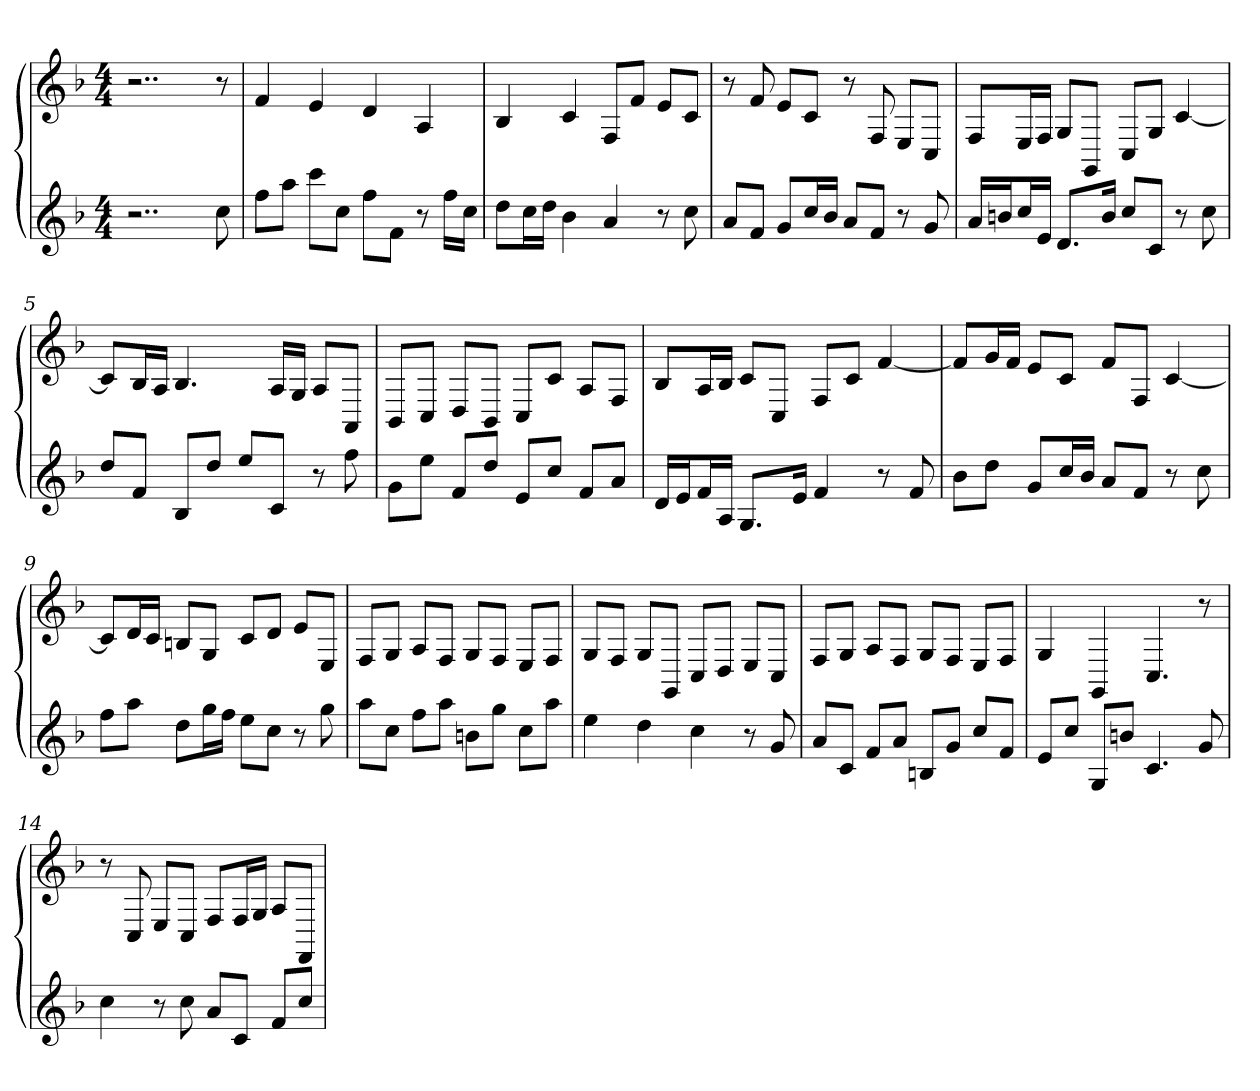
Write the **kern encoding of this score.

**kern	**kern
*part1	*part1
*staff2	*staff1
*k[b-]	*k[b-]
*F:	*F:
*M4/4	*M4/4
=	=
2..r	2..r
8cc	8r
=1	=1
8ffL	4f
8aaJ	.
8cccL	4e
8ccJ	.
8ffL	4d
8fJ	.
8r	4A
16ffLL	.
16ccJJ	.
=2	=2
8ddL	4B-
16ccL	.
16ddJJ	.
4b-	4c
4a	8FL
.	8fJ
8r	8eL
8cc	8cJ
=3	=3
8aL	8r
8fJ	8f
8gL	8eL
16ccL	8cJ
16b-JJ	.
8aL	8r
8fJ	8F
8r	8EL
8g	8CJ
=4	=4
16aLL	8FL
16bnJ	.
16ccL	16EL
16eJJ	16FJJ
8.dL	8GL
.	8GGJ
16bJk	.
8ccL	8CL
8cJ	8GJ
8r	[4c
8cc	.
=5	=5
8ddL	8cL]
8fJ	16B-L
.	16AJJ
8B-L	4.B-
8ddJ	.
8eeL	.
8cJ	16ALL
.	16GJJ
8r	8AL
8ff	8AAJ
=6	=6
8gL	8BB-L
8eeJ	8CJ
8fL	8DL
8ddJ	8BB-J
8eL	8CL
8ccJ	8cJ
8fL	8AL
8aJ	8FJ
=7	=7
16dLL	8B-L
16eJ	.
16fL	16AL
16AJJ	16B-JJ
8.GL	8cL
.	8CJ
16eJk	.
4f	8FL
.	8cJ
8r	[4f
8f	.
=8	=8
8b-L	8fL]
8ddJ	16gL
.	16fJJ
8gL	8eL
16ccL	8cJ
16b-JJ	.
8aL	8fL
8fJ	8FJ
8r	[4c
8cc	.
=9	=9
8ffL	8cL]
8aaJ	16dL
.	16cJJ
8ddL	8BnL
16ggL	8GJ
16ffJJ	.
8eeL	8cL
8ccJ	8dJ
8r	8eL
8gg	8EJ
=10	=10
8aaL	8FL
8ccJ	8GJ
8ffL	8AL
8aaJ	8FJ
8bnL	8GL
8ggJ	8FJ
8ccL	8EL
8aaJ	8FJ
=11	=11
4ee	8GL
.	8FJ
4dd	8GL
.	8GGJ
4cc	8CL
.	8DJ
8r	8EL
8g	8CJ
=12	=12
8aL	8FL
8cJ	8GJ
8fL	8AL
8aJ	8FJ
8BnL	8GL
8gJ	8FJ
8ccL	8EL
8fJ	8FJ
=13	=13
8eL	4G
8ccJ	.
8GL	4GG
8bnJ	.
4.c	4.C
8g	8r
=14	=14
4cc	8r
.	8C
8r	8EL
8cc	8CJ
8aL	8FL
8cJ	16FL
.	16GJJ
8fL	8AL
8ccJ	8FFJ
=	=
*-	*-
